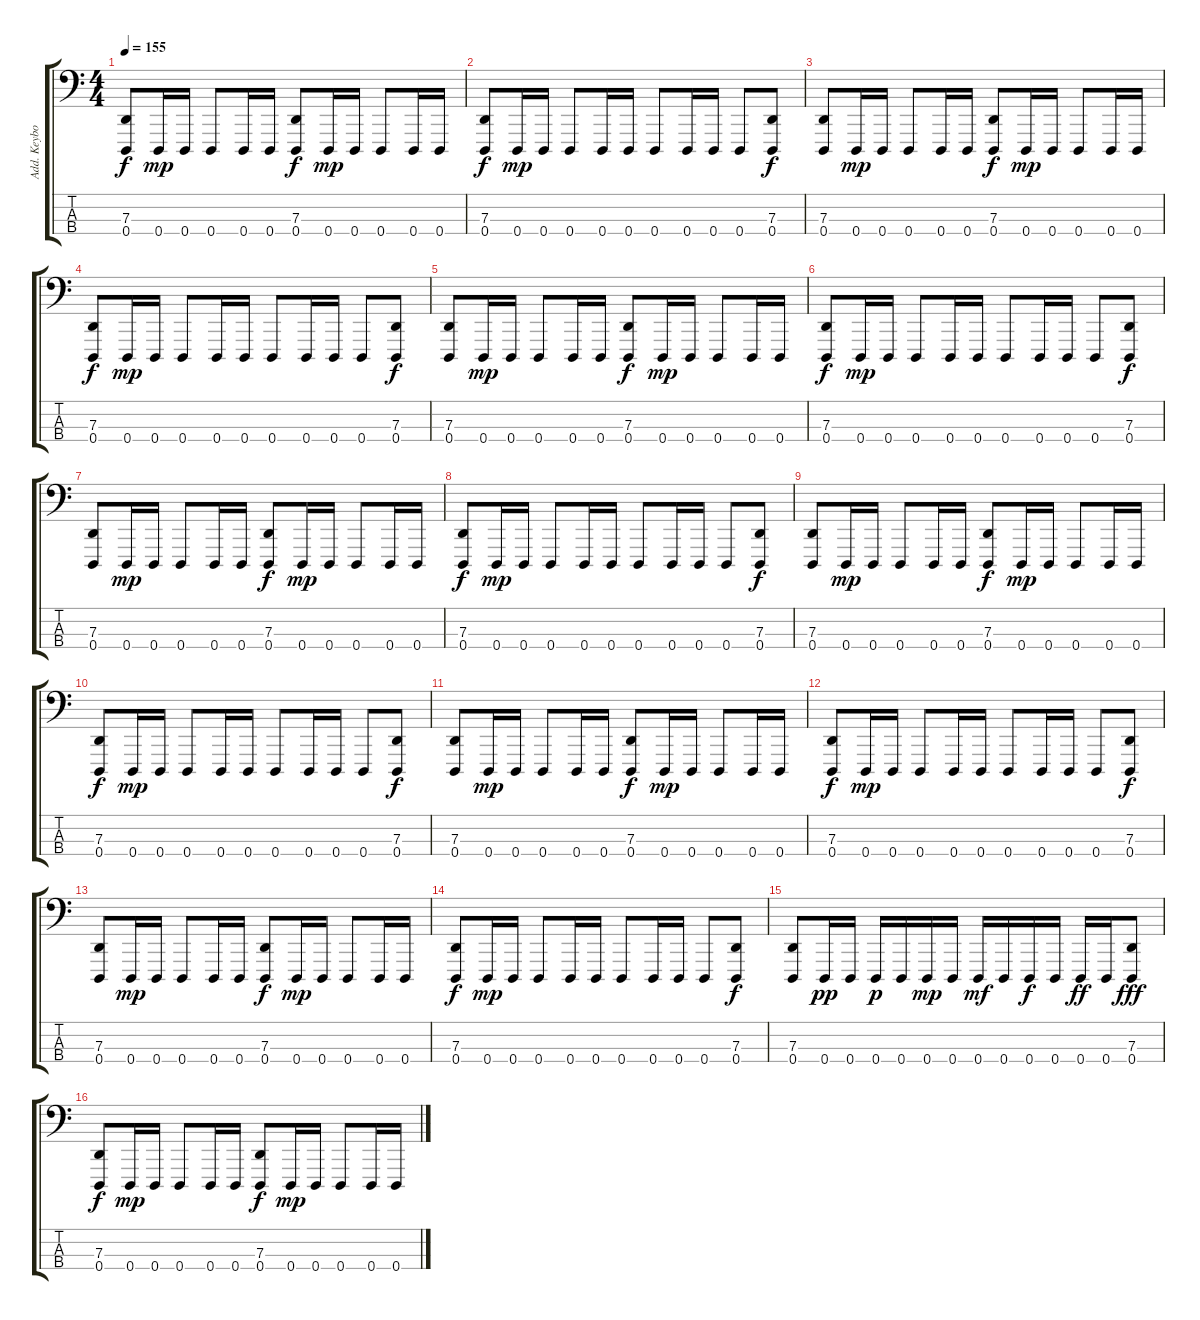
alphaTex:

\track ("Add. Keyboards" "Add. Keybo") {instrument timpani}
\staff {score tabs}
\tuning (F2 C2 G1 D1) {hide}
\ts (4 4)
\tempo 155
\clef f4
\ks c
(7.3 0.4).8{dy f volume 13 instrument timpani} 0.4.16{dy mp} 0.4.16 0.4.8 0.4.16 0.4.16 (7.3 0.4).8{dy f} 0.4.16{dy mp} 0.4.16 0.4.8 0.4.16 0.4.16 |
(7.3 0.4).8{dy f volume 13 instrument timpani} 0.4.16{dy mp} 0.4.16 0.4.8 0.4.16 0.4.16 0.4.8 0.4.16 0.4.16 0.4.8 (7.3 0.4).8{dy f} |
(7.3 0.4).8{volume 13 instrument timpani} 0.4.16{dy mp} 0.4.16 0.4.8 0.4.16 0.4.16 (7.3 0.4).8{dy f} 0.4.16{dy mp} 0.4.16 0.4.8 0.4.16 0.4.16 |
(7.3 0.4).8{dy f volume 13 instrument timpani} 0.4.16{dy mp} 0.4.16 0.4.8 0.4.16 0.4.16 0.4.8 0.4.16 0.4.16 0.4.8 (7.3 0.4).8{dy f} |
(7.3 0.4).8{volume 13 instrument timpani} 0.4.16{dy mp} 0.4.16 0.4.8 0.4.16 0.4.16 (7.3 0.4).8{dy f} 0.4.16{dy mp} 0.4.16 0.4.8 0.4.16 0.4.16 |
(7.3 0.4).8{dy f volume 13 instrument timpani} 0.4.16{dy mp} 0.4.16 0.4.8 0.4.16 0.4.16 0.4.8 0.4.16 0.4.16 0.4.8 (7.3 0.4).8{dy f} |
(7.3 0.4).8{volume 13 instrument timpani} 0.4.16{dy mp} 0.4.16 0.4.8 0.4.16 0.4.16 (7.3 0.4).8{dy f} 0.4.16{dy mp} 0.4.16 0.4.8 0.4.16 0.4.16 |
(7.3 0.4).8{dy f volume 13 instrument timpani} 0.4.16{dy mp} 0.4.16 0.4.8 0.4.16 0.4.16 0.4.8 0.4.16 0.4.16 0.4.8 (7.3 0.4).8{dy f} |
(7.3 0.4).8{volume 13 instrument timpani} 0.4.16{dy mp} 0.4.16 0.4.8 0.4.16 0.4.16 (7.3 0.4).8{dy f} 0.4.16{dy mp} 0.4.16 0.4.8 0.4.16 0.4.16 |
(7.3 0.4).8{dy f volume 13 instrument timpani} 0.4.16{dy mp} 0.4.16 0.4.8 0.4.16 0.4.16 0.4.8 0.4.16 0.4.16 0.4.8 (7.3 0.4).8{dy f} |
(7.3 0.4).8{volume 13 instrument timpani} 0.4.16{dy mp} 0.4.16 0.4.8 0.4.16 0.4.16 (7.3 0.4).8{dy f} 0.4.16{dy mp} 0.4.16 0.4.8 0.4.16 0.4.16 |
(7.3 0.4).8{dy f volume 13 instrument timpani} 0.4.16{dy mp} 0.4.16 0.4.8 0.4.16 0.4.16 0.4.8 0.4.16 0.4.16 0.4.8 (7.3 0.4).8{dy f} |
(7.3 0.4).8{volume 13 instrument timpani} 0.4.16{dy mp} 0.4.16 0.4.8 0.4.16 0.4.16 (7.3 0.4).8{dy f} 0.4.16{dy mp} 0.4.16 0.4.8 0.4.16 0.4.16 |
(7.3 0.4).8{dy f volume 13 instrument timpani} 0.4.16{dy mp} 0.4.16 0.4.8 0.4.16 0.4.16 0.4.8 0.4.16 0.4.16 0.4.8 (7.3 0.4).8{dy f} |
(7.3 0.4).8{volume 13 instrument timpani} 0.4.16{dy pp} 0.4.16 0.4.16{dy p} 0.4.16 0.4.16{dy mp} 0.4.16 0.4.16{dy mf} 0.4.16 0.4.16{dy f} 0.4.16 0.4.16{dy ff} 0.4.16 (7.3 0.4).8{dy fff} |
(7.3 0.4).8{dy f volume 13 instrument timpani} 0.4.16{dy mp} 0.4.16 0.4.8 0.4.16 0.4.16 (7.3 0.4).8{dy f} 0.4.16{dy mp} 0.4.16 0.4.8 0.4.16 0.4.16
